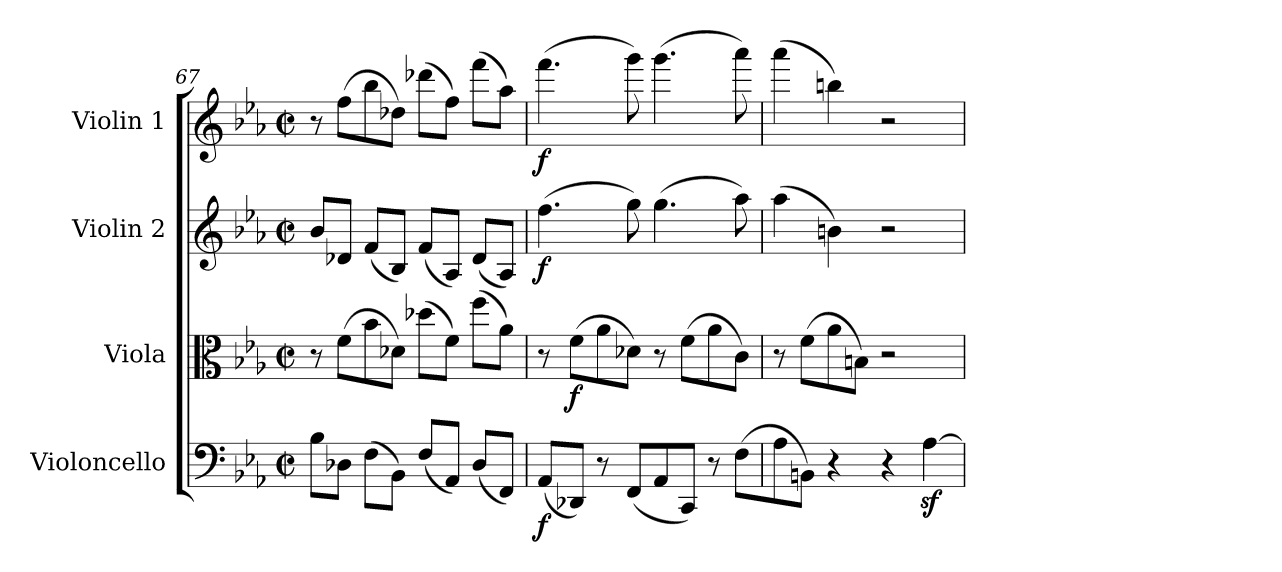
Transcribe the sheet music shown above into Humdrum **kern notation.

**kern	**dynam	**kern	**dynam	**kern	**dynam	**kern	**dynam
*part4	*part4	*part3	*part3	*part2	*part2	*part1	*part1
*staff4	*staff4	*staff3	*staff3	*staff2	*staff2	*staff1	*staff1
*I"Violoncello	*	*I"Viola	*	*I"Violin 2	*	*I"Violin 1	*
*I'Vc	*	*I'Vla	*	*I'Vln	*	*I'Vln	*
*clefF4	*	*clefC3	*	*clefG2	*	*clefG2	*
*k[b-e-a-]	*	*k[b-e-a-]	*	*k[b-e-a-]	*	*k[b-e-a-]	*
*M2/2	*	*M2/2	*	*M2/2	*	*M2/2	*
*met(c|)	*	*met(c|)	*	*met(c|)	*	*met(c|)	*
=67	=67	=67	=67	=67	=67	=67	=67
8B-\	.	8r	.	8b-/	.	8r	.
8D-X\J	.	(8f\L	.	8d-X/J	.	(8ff\L	.
(8F\L	.	8b-\	.	(8f/L	.	8bb-\	.
8BB-\J)	.	8d-X\J)	.	8B-/J)	.	8dd-X\J)	.
(8F/L	.	(8dd-X\L	.	(8f/L	.	(8ddd-X\L	.
8AA-/J)	.	8f\J)	.	8A-/J)	.	8ff\J)	.
(8D-/L	.	(8ff\L	.	(8d-/L	.	(8fff\L	.
8FF/J)	.	8a-\J)	.	8A-/J)	.	8aa-\J)	.
=68	=68	=68	=68	=68	=68	=68	=68
!	!LO:DY:b	!	!	!	!LO:DY:b	!	!LO:DY:b
(8AA-/L	f	8r	.	(4.ff\	f	(4.fff\	f
!	!	!	!LO:DY:b	!	!	!	!
8DD-X/J)	.	(8f\L	f	.	.	.	.
8r	.	8a-\	.	.	.	.	.
(8FF/L	.	8d-X\J)	.	8gg\)	.	8ggg\)	.
8AA-/	.	8r	.	(4.gg\	.	(4.ggg\	.
8CC/J)	.	(8f\L	.	.	.	.	.
8r	.	8a-\	.	.	.	.	.
(8F\L	.	8c\J)	.	8aa-\)	.	8aaa-\)	.
=69	=69	=69	=69	=69	=69	=69	=69
8A-\	.	8r	.	(4aa-\	.	(4aaa-\	.
8BBn\J)	.	(8f\L	.	.	.	.	.
4r	.	8a-\	.	4bn\)	.	4bbn\)	.
.	.	8Bn\J)	.	.	.	.	.
4r	.	2r	.	2r	.	2r	.
[4A-z<\	.	.	.	.	.	.	.
=	=	=	=	=	=	=	=
*-	*-	*-	*-	*-	*-	*-	*-
